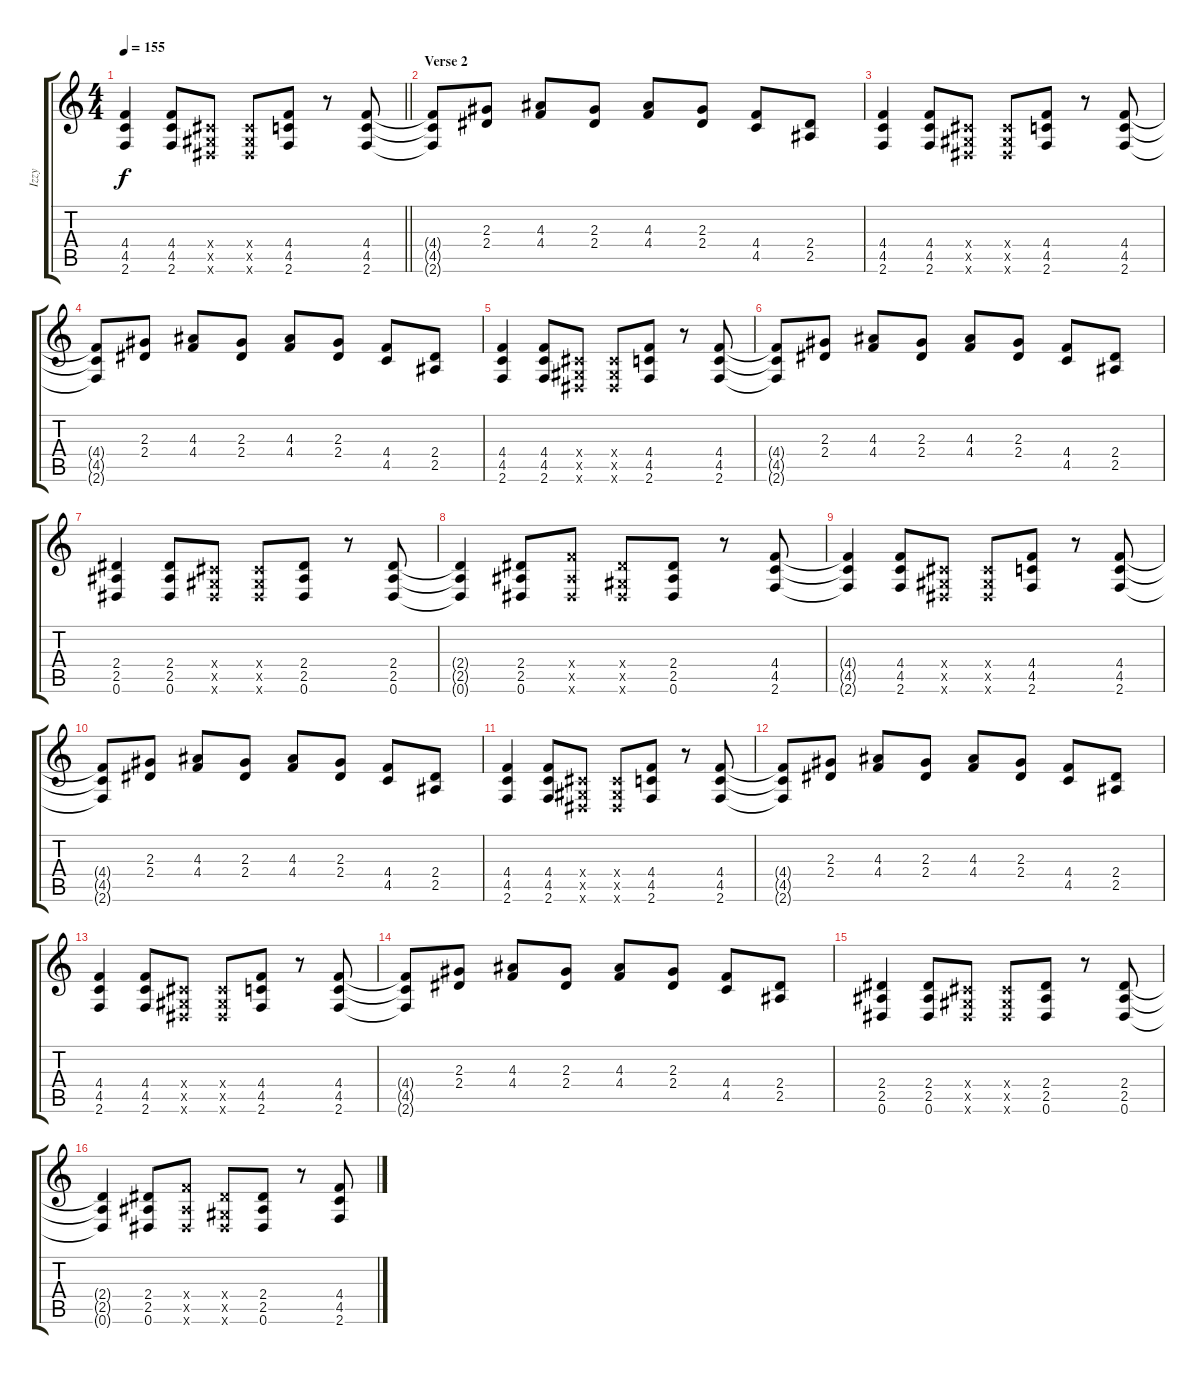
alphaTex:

\track ("Izzy" "Izzy") {instrument overdrivenguitar}
\staff {score tabs}
\tuning (Eb4 Bb3 Gb3 Db3 Ab2 Eb2) {hide}
\ts (4 4)
\tempo 155
\clef g2
\barLineRight lightlight
\ks c
(4.4{t} 4.5{t} 2.6{t}).4{dy f} (4.4 4.5 2.6).8 (0.4{x} 0.5{x} 0.6{x}).8 (0.4{x} 0.5{x} 0.6{x}).8 (4.4 4.5 2.6).8 r.8 (4.4 4.5 2.6).8 |
\section ("" "Verse 2")
(4.4{t} 4.5{t} 2.6{t}).8 (2.3 2.4).8 (4.3 4.4).8 (2.3 2.4).8 (4.3 4.4).8 (2.3 2.4).8 (4.4 4.5).8 (2.4 2.5).8 |
(4.4 4.5 2.6).4 (4.4 4.5 2.6).8 (0.4{x} 0.5{x} 0.6{x}).8 (0.4{x} 0.5{x} 0.6{x}).8 (4.4 4.5 2.6).8 r.8 (4.4 4.5 2.6).8 |
(4.4{t} 4.5{t} 2.6{t}).8 (2.3 2.4).8 (4.3 4.4).8 (2.3 2.4).8 (4.3 4.4).8 (2.3 2.4).8 (4.4 4.5).8 (2.4 2.5).8 |
(4.4 4.5 2.6).4{volume 13 balance 4} (4.4 4.5 2.6).8 (0.4{x} 0.5{x} 0.6{x}).8 (0.4{x} 0.5{x} 0.6{x}).8 (4.4 4.5 2.6).8 r.8 (4.4 4.5 2.6).8 |
(4.4{t} 4.5{t} 2.6{t}).8 (2.3 2.4).8 (4.3 4.4).8 (2.3 2.4).8 (4.3 4.4).8 (2.3 2.4).8 (4.4 4.5).8 (2.4 2.5).8 |
(2.4 2.5 0.6).4 (2.4 2.5 0.6).8 (0.4{x} 0.5{x} 0.6{x}).8 (0.4{x} 0.5{x} 0.6{x}).8 (2.4 2.5 0.6).8 r.8 (2.4 2.5 0.6).8 |
(2.4{t} 2.5{t} 0.6{t}).4 (2.4 2.5 0.6).8 (4.4{x} 2.5{x} 0.6{x}).8 (2.4{x} 0.5{x} 0.6{x}).8 (2.4 2.5 0.6).8 r.8 (4.4 4.5 2.6).8 |
(4.4{t} 4.5{t} 2.6{t}).4 (4.4 4.5 2.6).8 (0.4{x} 0.5{x} 0.6{x}).8 (0.4{x} 0.5{x} 0.6{x}).8 (4.4 4.5 2.6).8 r.8 (4.4 4.5 2.6).8 |
(4.4{t} 4.5{t} 2.6{t}).8 (2.3 2.4).8 (4.3 4.4).8 (2.3 2.4).8 (4.3 4.4).8 (2.3 2.4).8 (4.4 4.5).8 (2.4 2.5).8 |
(4.4 4.5 2.6).4 (4.4 4.5 2.6).8 (0.4{x} 0.5{x} 0.6{x}).8 (0.4{x} 0.5{x} 0.6{x}).8 (4.4 4.5 2.6).8 r.8 (4.4 4.5 2.6).8 |
(4.4{t} 4.5{t} 2.6{t}).8 (2.3 2.4).8 (4.3 4.4).8 (2.3 2.4).8 (4.3 4.4).8 (2.3 2.4).8 (4.4 4.5).8 (2.4 2.5).8 |
(4.4 4.5 2.6).4 (4.4 4.5 2.6).8 (0.4{x} 0.5{x} 0.6{x}).8 (0.4{x} 0.5{x} 0.6{x}).8 (4.4 4.5 2.6).8 r.8 (4.4 4.5 2.6).8 |
(4.4{t} 4.5{t} 2.6{t}).8 (2.3 2.4).8 (4.3 4.4).8 (2.3 2.4).8 (4.3 4.4).8 (2.3 2.4).8 (4.4 4.5).8 (2.4 2.5).8 |
(2.4 2.5 0.6).4 (2.4 2.5 0.6).8 (0.4{x} 0.5{x} 0.6{x}).8 (0.4{x} 0.5{x} 0.6{x}).8 (2.4 2.5 0.6).8 r.8 (2.4 2.5 0.6).8 |
(2.4{t} 2.5{t} 0.6{t}).4 (2.4 2.5 0.6).8 (4.4{x} 2.5{x} 0.6{x}).8 (2.4{x} 0.5{x} 0.6{x}).8 (2.4 2.5 0.6).8 r.8 (4.4 4.5 2.6).8
